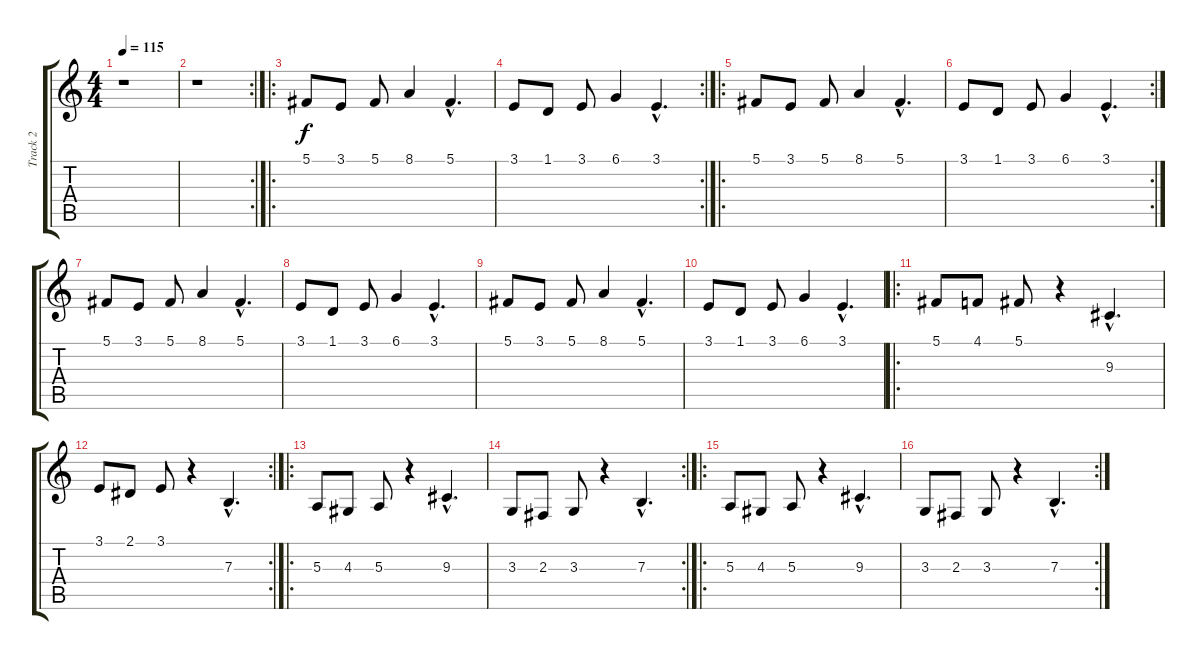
\track ("Track 2" "Track 2") {instrument choiraahs}
\staff {score tabs}
\tuning (Db4 Ab3 E3 B2 Gb2 B1) {hide}
\ts (4 4)
\tempo 115
\clef g2
\ks c
r.1{dy f instrument choiraahs} |
\rc 2
r.1 |
\ro
5.1.8 3.1.8 5.1.8 8.1.4 5.1{hac}.4{d} |
\rc 2
3.1.8 1.1.8 3.1.8 6.1.4 3.1{hac}.4{d} |
\ro
5.1.8{volume 12} 3.1.8 5.1.8 8.1.4 5.1{hac}.4{d} |
\rc 2
3.1.8 1.1.8 3.1.8 6.1.4 3.1{hac}.4{d} |
5.1.8 3.1.8 5.1.8 8.1.4 5.1{hac}.4{d} |
3.1.8 1.1.8 3.1.8 6.1.4 3.1{hac}.4{d} |
5.1.8 3.1.8 5.1.8 8.1.4 5.1{hac}.4{d} |
3.1.8 1.1.8 3.1.8 6.1.4 3.1{hac}.4{d} |
\ro
5.1.8 4.1.8 5.1.8 r.4 9.3{hac}.4{d} |
\rc 2
3.1.8 2.1.8 3.1.8 r.4 7.3{hac}.4{d} |
\ro
5.3.8 4.3.8 5.3.8 r.4 9.3{hac}.4{d} |
\rc 2
3.3.8 2.3.8 3.3.8 r.4 7.3{hac}.4{d} |
\ro
5.3.8 4.3.8 5.3.8 r.4 9.3{hac}.4{d} |
\rc 2
3.3.8 2.3.8 3.3.8 r.4 7.3{hac}.4{d}
